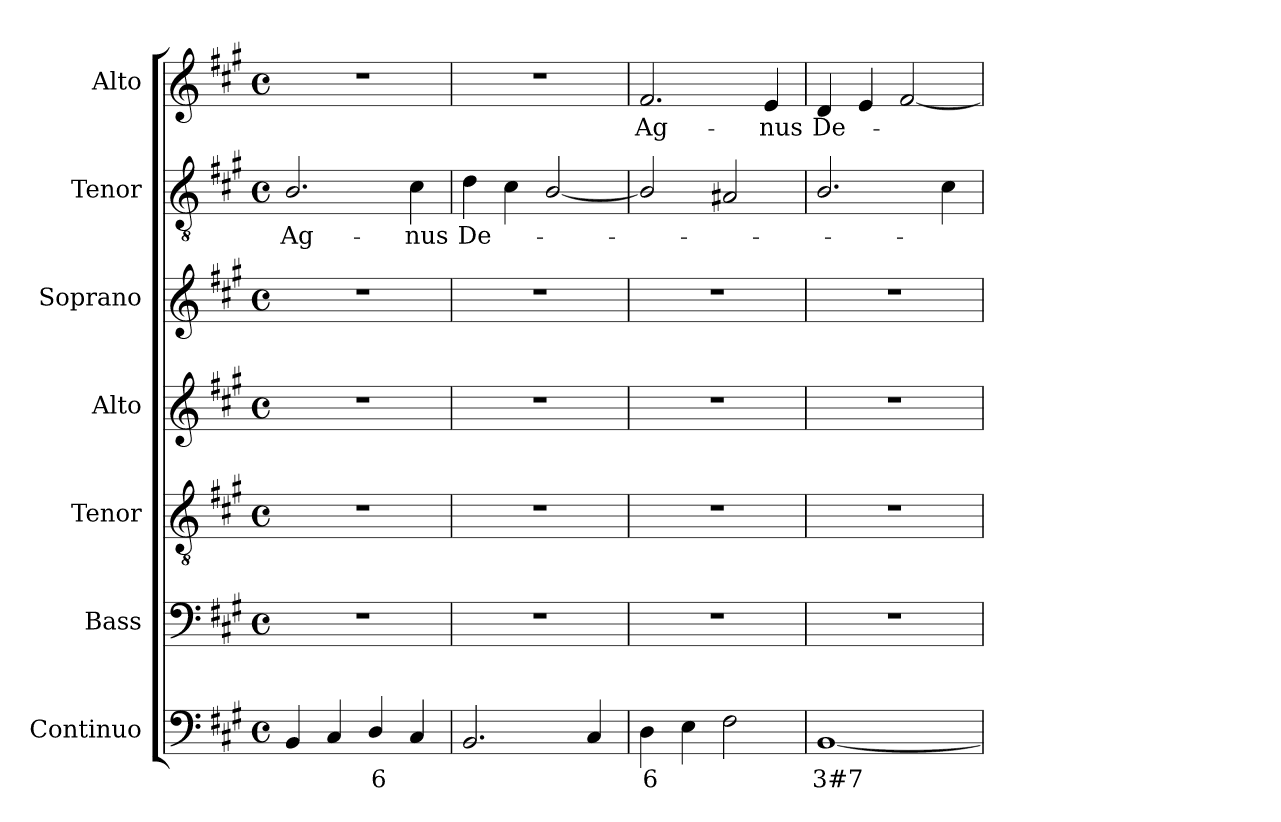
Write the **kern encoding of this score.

**kern	**text	**kern	**kern	**kern	**kern	**kern	**text	**kern	**text
*part7	*part7	*part6	*part5	*part4	*part3	*part2	*part2	*part1	*part1
*staff7	*staff7	*staff6	*staff5	*staff4	*staff3	*staff2	*staff2	*staff1	*staff1
*I"Continuo	*	*I"Bass	*I"Tenor	*I"Alto	*I"Soprano	*I"Tenor	*	*I"Alto	*
*I'Cont.	*	*I'B.	*I'T.	*I'A.	*I'S.	*I'T.	*	*I'A.	*
!!LO:PB:g=z
*clefF4	*	*clefF4	*clefGv2	*clefG2	*clefG2	*clefGv2	*	*clefG2	*
*	*	*	*ITrd7c12	*	*	*ITrd7c12	*	*	*
*k[f#c#g#]	*	*k[f#c#g#]	*k[f#c#g#]	*k[f#c#g#]	*k[f#c#g#]	*k[f#c#g#]	*	*k[f#c#g#]	*
*A:	*	*A:	*A:	*A:	*A:	*A:	*	*A:	*
*M4/4	*	*M4/4	*M4/4	*M4/4	*M4/4	*M4/4	*	*M4/4	*
*met(c)	*	*met(c)	*met(c)	*met(c)	*met(c)	*met(c)	*	*met(c)	*
=1	=1	=1	=1	=1	=1	=1	=1	=1	=1
!	!	!	!	!	!	!	!LO:LY:b:color=#000000	!	!
4BBi/	.	1r	1r	1r	1r	2.BBi/	Ag-	1r	.
4C#i/	.	.	.	.	.	.	.	.	.
!	!LO:LY:b:color=#000000	!	!	!	!	!	!	!	!
4Di/	6	.	.	.	.	.	.	.	.
!	!	!	!	!	!	!	!LO:LY:b:color=#000000	!	!
4C#i/	.	.	.	.	.	4C#i\	-nus	.	.
=2	=2	=2	=2	=2	=2	=2	=2	=2	=2
!	!	!	!	!	!	!	!LO:LY:b:color=#000000	!	!
2.BBi/	.	1r	1r	1r	1r	4Di\	De-	1r	.
.	.	.	.	.	.	4C#i\	.	.	.
.	.	.	.	.	.	[2BBi/	.	.	.
4C#i/	.	.	.	.	.	.	.	.	.
=3	=3	=3	=3	=3	=3	=3	=3	=3	=3
!	!LO:LY:b:color=#000000	!	!	!	!	!	!	!	!
!	!	!	!	!	!	!	!	!	!LO:LY:b:color=#000000
4Di\	6	1r	1r	1r	1r	2BBi/]	.	2.f#i/	Ag-
4Ei\	.	.	.	.	.	.	.	.	.
2F#i\	.	.	.	.	.	2AA#Xi/	.	.	.
!	!	!	!	!	!	!	!	!	!LO:LY:b:color=#000000
.	.	.	.	.	.	.	.	4ei/	-nus
=4	=4	=4	=4	=4	=4	=4	=4	=4	=4
!	!LO:LY:b:color=#000000	!	!	!	!	!	!	!	!
!	!	!	!	!	!	!	!	!	!LO:LY:b:color=#000000
[1BBi	3#7	1r	1r	1r	1r	2.BBi/	.	4di/	De-
.	.	.	.	.	.	.	.	4ei/	.
.	.	.	.	.	.	.	.	[2f#i/	.
.	.	.	.	.	.	4C#i\	.	.	.
=	=	=	=	=	=	=	=	=	=
*-	*-	*-	*-	*-	*-	*-	*-	*-	*-
